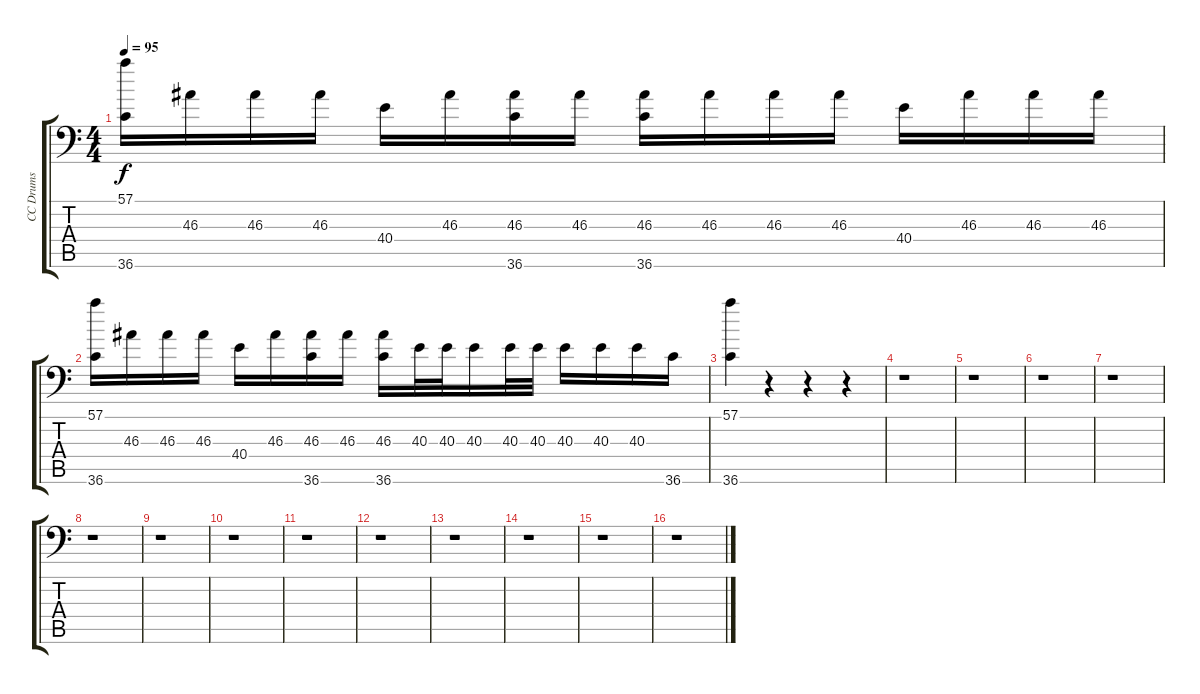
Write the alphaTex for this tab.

\track ("CC Drums" "CC Drums") {instrument acousticgrandpiano}
\staff {score tabs}
\tuning (C-1 C-1 C-1 C-1 C-1 C-1) {hide}
\ts (4 4)
\tempo 95
\clef f4
\ks c
(57.1 36.6).16{dy f} 46.3.16 46.3.16 46.3.16 40.4.16 46.3.16 (46.3 36.6).16 46.3.16 (46.3 36.6).16 46.3.16 46.3.16 46.3.16 40.4.16 46.3.16 46.3.16 46.3.16 |
(57.1 36.6).16 46.3.16 46.3.16 46.3.16 40.4.16 46.3.16 (46.3 36.6).16 46.3.16 (46.3 36.6).16 40.3.32 40.3.32 40.3.16 40.3.32 40.3.32 40.3.16 40.3.16 40.3.16 36.6.16 |
(57.1 36.6).4 r.4 r.4 r.4 |
r.1 |
r.1 |
r.1 |
r.1 |
r.1 |
r.1 |
r.1 |
r.1 |
r.1 |
r.1 |
r.1 |
r.1 |
r.1
